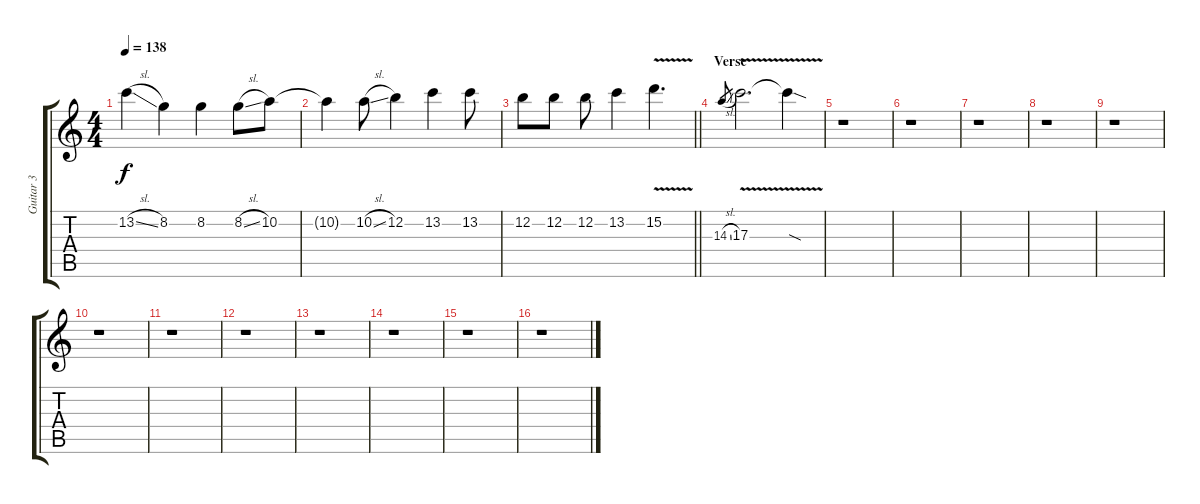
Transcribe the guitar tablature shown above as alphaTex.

\track ("Guitar 3" "Guitar 3") {instrument distortionguitar}
\staff {score tabs}
\tuning (E4 B3 G3 D3 A2 E2) {hide}
\ts (4 4)
\tempo 138
\clef g2
\ks c
13.2{sl}.4{dy f} 8.2.4 8.2.4 8.2{sl}.8 10.2.8 |
10.2{t}.4 10.2{sl}.8 12.2.4 13.2.4 13.2.8 |
\barLineRight lightlight
12.2.8 12.2.8 12.2.8 13.2.4 15.2{v}.4{d} |
\section ("" "Verse")
14.3{sl}.8{gr} 17.3{v}.2{d} 17.3{sod t}.4 |
r.1 |
r.1 |
r.1 |
r.1 |
r.1 |
r.1 |
r.1 |
r.1 |
r.1 |
r.1 |
r.1 |
r.1
